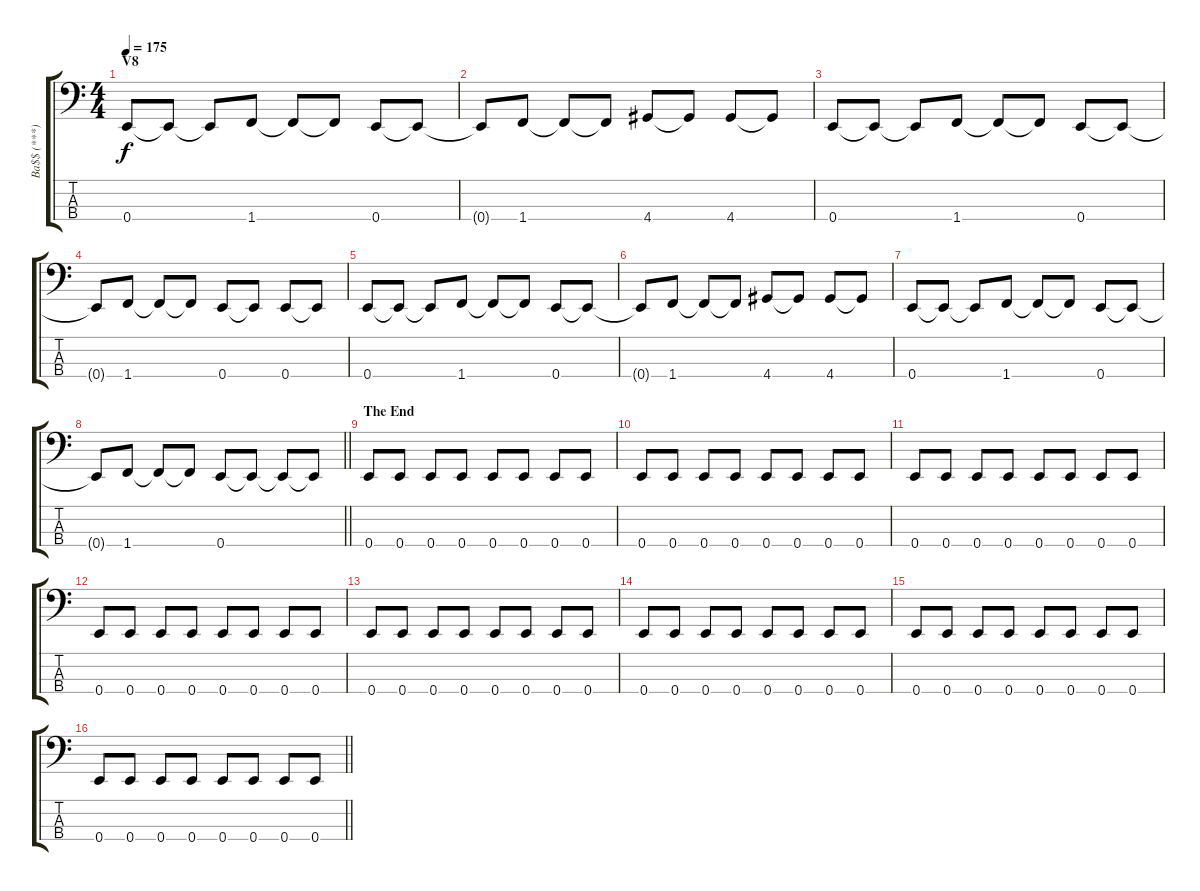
\track ("Ba$$ (***)" "Ba$$ (***)") {instrument electricbasspick}
\staff {score tabs}
\tuning (G2 D2 A1 E1) {hide}
\ts (4 4)
\section ("" "V8")
\tempo 175
\clef f4
\ks c
0.4.8{dy f} 0.4{t}.8 0.4{t}.8 1.4.8 1.4{t}.8 1.4{t}.8 0.4.8 0.4{t}.8 |
0.4{t}.8 1.4.8 1.4{t}.8 1.4{t}.8 4.4.8 4.4{t}.8 4.4.8 4.4{t}.8 |
0.4.8 0.4{t}.8 0.4{t}.8 1.4.8 1.4{t}.8 1.4{t}.8 0.4.8 0.4{t}.8 |
0.4{t}.8 1.4.8 1.4{t}.8 1.4{t}.8 0.4.8 0.4{t}.8 0.4.8 0.4{t}.8 |
0.4.8 0.4{t}.8 0.4{t}.8 1.4.8 1.4{t}.8 1.4{t}.8 0.4.8 0.4{t}.8 |
0.4{t}.8 1.4.8 1.4{t}.8 1.4{t}.8 4.4.8 4.4{t}.8 4.4.8 4.4{t}.8 |
0.4.8 0.4{t}.8 0.4{t}.8 1.4.8 1.4{t}.8 1.4{t}.8 0.4.8 0.4{t}.8 |
\barLineRight lightlight
0.4{t}.8 1.4.8 1.4{t}.8 1.4{t}.8 0.4.8 0.4{t}.8 0.4{t}.8 0.4{t}.8 |
\section ("" "The End")
0.4.8 0.4.8 0.4.8 0.4.8 0.4.8 0.4.8 0.4.8 0.4.8 |
0.4.8 0.4.8 0.4.8 0.4.8 0.4.8 0.4.8 0.4.8 0.4.8 |
0.4.8 0.4.8 0.4.8 0.4.8 0.4.8 0.4.8 0.4.8 0.4.8 |
0.4.8 0.4.8 0.4.8 0.4.8 0.4.8 0.4.8 0.4.8 0.4.8 |
0.4.8 0.4.8 0.4.8 0.4.8 0.4.8 0.4.8 0.4.8 0.4.8 |
0.4.8 0.4.8 0.4.8 0.4.8 0.4.8 0.4.8 0.4.8 0.4.8 |
0.4.8 0.4.8 0.4.8 0.4.8 0.4.8 0.4.8 0.4.8 0.4.8 |
\barLineRight lightlight
0.4.8 0.4.8 0.4.8 0.4.8 0.4.8 0.4.8 0.4.8 0.4.8
